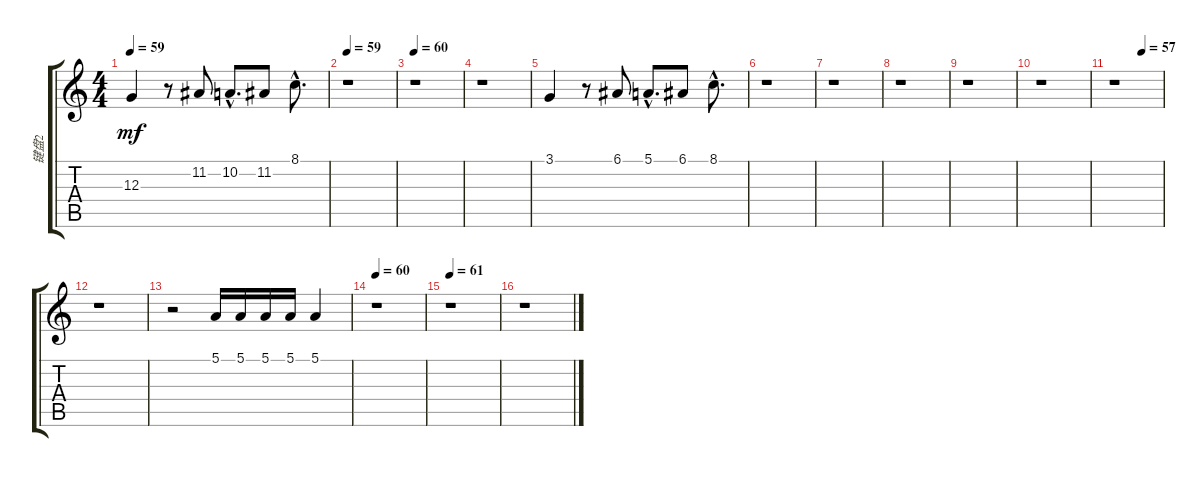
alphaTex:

\track ("键盘2" "键盘2") {instrument vibraphone}
\staff {score tabs}
\tuning (E4 B3 G3 D3 A2 E2) {hide}
\ts (4 4)
\tempo 59
\clef g2
\ks c
12.3.4{dy mf} r.8 11.2.8 10.2{hac}.8{d} 11.2.8 8.1{hac}.8{d} |
\tempo 59
r.1 |
\tempo 60
r.1 |
r.1 |
3.1.4 r.8 6.1.8 5.1{hac}.8{d} 6.1.8 8.1{hac}.8{d} |
r.1 |
r.1 |
r.1 |
r.1 |
r.1 |
\tempo (57 0.578125)
r.1{volume 9 instrument vibraphone} |
r.1 |
r.2 5.1.16 5.1.16 5.1.16 5.1.16 5.1.4 |
\tempo 60
r.1 |
\tempo 61
r.1 |
r.1
